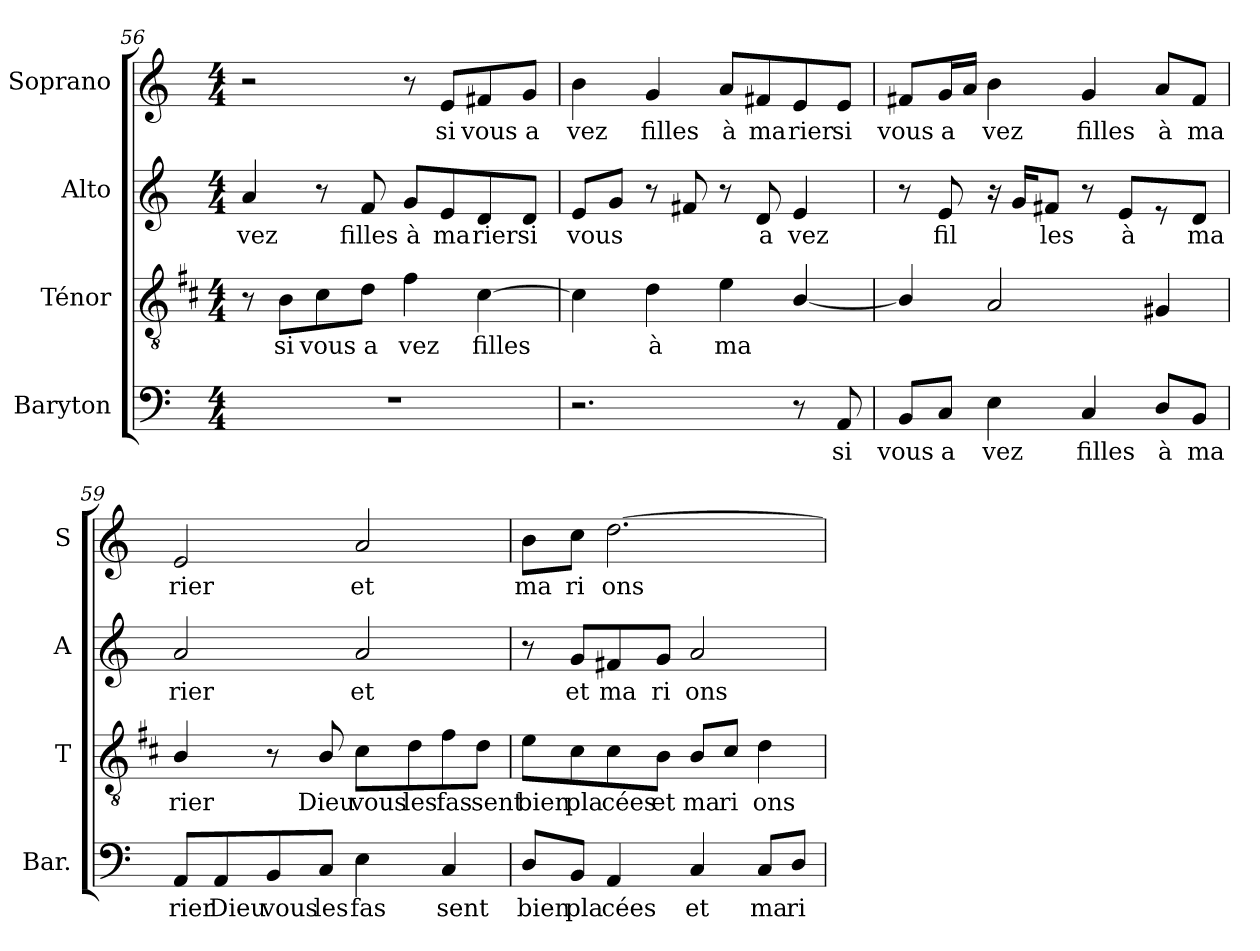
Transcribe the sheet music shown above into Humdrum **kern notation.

**kern	**text	**kern	**text	**kern	**text	**kern	**text
*part4	*part4	*part3	*part3	*part2	*part2	*part1	*part1
*staff4	*staff4	*staff3	*staff3	*staff2	*staff2	*staff1	*staff1
*I"Baryton	*	*I"Ténor	*	*I"Alto	*	*I"Soprano	*
*I'Bar.	*	*I'T	*	*I'A	*	*I'S	*
*clefF4	*	*clefGv2	*	*clefG2	*	*clefG2	*
*	*	*ITrd1c2	*	*	*	*	*
*k[]	*	*k[]	*	*k[]	*	*k[]	*
*C:	*	*C:	*	*C:	*	*C:	*
*M4/4	*	*M4/4	*	*M4/4	*	*M4/4	*
=56	=56	=56	=56	=56	=56	=56	=56
!	!	!	!	!	!LO:LY:b	!	!
1r	.	8r	.	4a/	vez	2r	.
!	!	!	!LO:LY:b	!	!	!	!
.	.	8A\L	si	.	.	.	.
!	!	!	!LO:LY:b	!	!	!	!
.	.	8B\	vous	8r	.	.	.
!	!	!	!LO:LY:b	!	!	!	!
!	!	!	!	!	!LO:LY:b	!	!
.	.	8c\J	a	8f/	filles	.	.
!	!	!	!LO:LY:b	!	!	!	!
!	!	!	!	!	!LO:LY:b	!	!
.	.	4e\	vez	8g/L	à	8r	.
!	!	!	!	!	!LO:LY:b	!	!
!	!	!	!	!	!	!	!LO:LY:b
.	.	.	.	8e/	ma	8e/L	si
!	!	!	!LO:LY:b	!	!	!	!
!	!	!	!	!	!LO:LY:b	!	!
!	!	!	!	!	!	!	!LO:LY:b
.	.	[4B\	filles	8d/	rier	8f#X/	vous
!	!	!	!	!	!LO:LY:b	!	!
!	!	!	!	!	!	!	!LO:LY:b
.	.	.	.	8d/J	si	8g/J	a
!!LO:LB:g=z
=57	=57	=57	=57	=57	=57	=57	=57
!	!	!	!	!	!LO:LY:b	!	!
!	!	!	!	!	!	!	!LO:LY:b
2.r	.	4B\]	.	8e/L	vous	4b\	vez
.	.	.	.	8g/J	.	.	.
!	!	!	!LO:LY:b	!	!	!	!
!	!	!	!	!	!	!	!LO:LY:b
.	.	4c\	à	8r	.	4g/	filles
.	.	.	.	8f#X/	.	.	.
!	!	!	!LO:LY:b	!	!	!	!
!	!	!	!	!	!	!	!LO:LY:b
.	.	4d\	ma	8r	.	8a/L	à
!	!	!	!	!	!LO:LY:b	!	!
!	!	!	!	!	!	!	!LO:LY:b
.	.	.	.	8d/	a	8f#X/	ma
!	!	!	!	!	!LO:LY:b	!	!
!	!	!	!	!	!	!	!LO:LY:b
8r	.	[4A/	.	4e/	vez	8e/	rier
!	!LO:LY:b	!	!	!	!	!	!
!	!	!	!	!	!	!	!LO:LY:b
8AA/	si	.	.	.	.	8e/J	si
=58	=58	=58	=58	=58	=58	=58	=58
!	!LO:LY:b	!	!	!	!	!	!
!	!	!	!	!	!	!	!LO:LY:b
8BB/L	vous	4A/]	.	8r	.	8f#X/L	vous
!	!LO:LY:b	!	!	!	!	!	!
!	!	!	!	!	!LO:LY:b	!	!
!	!	!	!	!	!	!	!LO:LY:b
8C/J	a	.	.	8e/	fil	16g/L	a
.	.	.	.	.	.	16a/JJ	.
!	!LO:LY:b	!	!	!	!	!	!
!	!	!	!	!	!	!	!LO:LY:b
4E\	vez	2G/	.	16r	.	4b\	vez
.	.	.	.	16g/KL	.	.	.
!	!	!	!	!	!LO:LY:b	!	!
.	.	.	.	8f#X/J	les	.	.
!	!LO:LY:b	!	!	!	!	!	!
!	!	!	!	!	!	!	!LO:LY:b
4C/	filles	.	.	8r	.	4g/	filles
!	!	!	!	!	!LO:LY:b	!	!
.	.	.	.	8e/L	à	.	.
!	!LO:LY:b	!	!	!	!	!	!
!	!	!	!	!	!	!	!LO:LY:b
8D/L	à	4F#X/	.	8r	.	8a/L	à
!	!LO:LY:b	!	!	!	!	!	!
!	!	!	!	!	!LO:LY:b	!	!
!	!	!	!	!	!	!	!LO:LY:b
8BB/J	ma	.	.	8d/J	ma	8f#/J	ma
=59	=59	=59	=59	=59	=59	=59	=59
!	!LO:LY:b	!	!	!	!	!	!
!	!	!	!LO:LY:b	!	!	!	!
!	!	!	!	!	!LO:LY:b	!	!
!	!	!	!	!	!	!	!LO:LY:b
8AA/L	rier	4A/	rier	2a/	rier	2e/	rier
!	!LO:LY:b	!	!	!	!	!	!
8AA/	Dieu	.	.	.	.	.	.
!	!LO:LY:b	!	!	!	!	!	!
8BB/	vous	8r	.	.	.	.	.
!	!LO:LY:b	!	!	!	!	!	!
!	!	!	!LO:LY:b	!	!	!	!
8C/J	les	8A/	Dieu	.	.	.	.
!	!LO:LY:b	!	!	!	!	!	!
!	!	!	!LO:LY:b	!	!	!	!
!	!	!	!	!	!LO:LY:b	!	!
!	!	!	!	!	!	!	!LO:LY:b
4E\	fas	8B\L	vous	2a/	et	2a/	et
!	!	!	!LO:LY:b	!	!	!	!
.	.	8c\	les	.	.	.	.
!	!LO:LY:b	!	!	!	!	!	!
!	!	!	!LO:LY:b	!	!	!	!
4C/	sent	8e\	fas	.	.	.	.
!	!	!	!LO:LY:b	!	!	!	!
.	.	8c\J	sent	.	.	.	.
=60	=60	=60	=60	=60	=60	=60	=60
!	!LO:LY:b	!	!	!	!	!	!
!	!	!	!LO:LY:b	!	!	!	!
!	!	!	!	!	!	!	!LO:LY:b
8D/L	bien	8d\L	bien	8r	.	8b\L	ma
!	!LO:LY:b	!	!	!	!	!	!
!	!	!	!LO:LY:b	!	!	!	!
!	!	!	!	!	!LO:LY:b	!	!
!	!	!	!	!	!	!	!LO:LY:b
8BB/J	pla	8B\	pla	8g/L	et	8cc\J	ri
!	!LO:LY:b	!	!	!	!	!	!
!	!	!	!LO:LY:b	!	!	!	!
!	!	!	!	!	!LO:LY:b	!	!
!	!	!	!	!	!	!	!LO:LY:b
4AA/	cées	8B\	cées	8f#X/	ma	[2.dd\	ons
!	!	!	!LO:LY:b	!	!	!	!
!	!	!	!	!	!LO:LY:b	!	!
.	.	8A\J	et	8g/J	ri	.	.
!	!LO:LY:b	!	!	!	!	!	!
!	!	!	!LO:LY:b	!	!	!	!
!	!	!	!	!	!LO:LY:b	!	!
4C/	et	8A/L	ma	2a/	ons	.	.
!	!	!	!LO:LY:b	!	!	!	!
.	.	8B/J	ri	.	.	.	.
!	!LO:LY:b	!	!	!	!	!	!
!	!	!	!LO:LY:b	!	!	!	!
8C/L	ma	4c\	ons	.	.	.	.
!	!LO:LY:b	!	!	!	!	!	!
8D/J	ri	.	.	.	.	.	.
=	=	=	=	=	=	=	=
*-	*-	*-	*-	*-	*-	*-	*-
